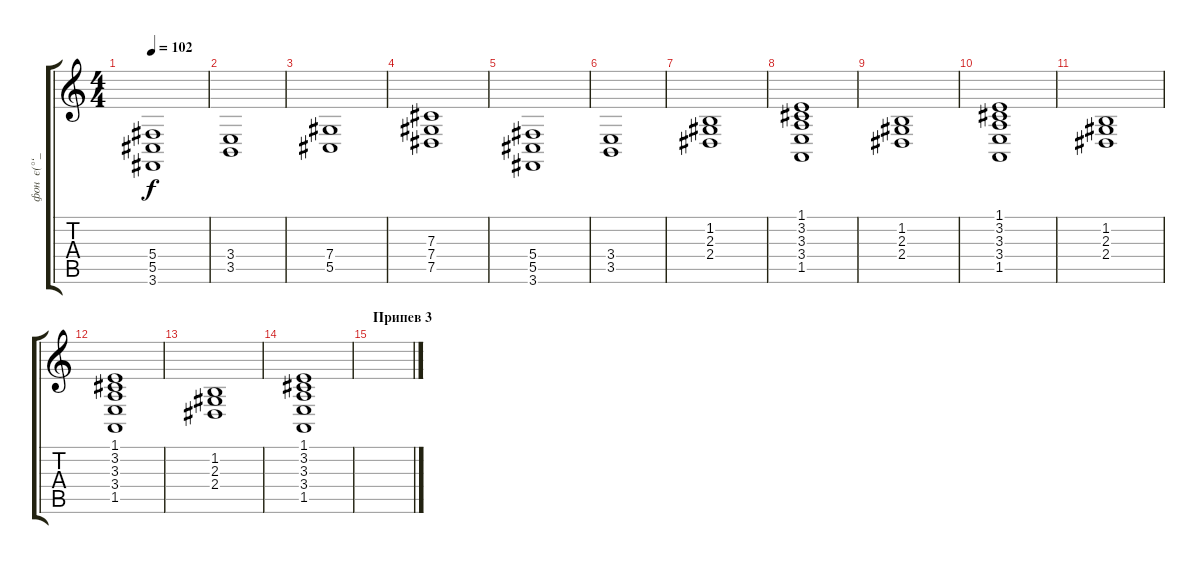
\track ("фон  є(°‘_’°)э" "фон  є(°‘_") {instrument fx6goblins}
\staff {score tabs}
\tuning (Eb4 Bb3 Gb3 Db3 Ab2 Eb2) {hide}
\ts (4 4)
\tempo 102
\clef g2
\ks c
(5.4 5.5 3.6).1{dy f} |
(3.4 3.5).1 |
(7.4 5.5).1 |
(7.3 7.4 7.5).1 |
(5.4 5.5 3.6).1 |
(3.4 3.5).1 |
(1.2 2.3 2.4).1 |
(1.1 3.2 3.3 3.4 1.5).1 |
(1.2 2.3 2.4).1 |
(1.1 3.2 3.3 3.4 1.5).1 |
(1.2 2.3 2.4).1 |
(1.1 3.2 3.3 3.4 1.5).1 |
(1.2 2.3 2.4).1 |
(1.1 3.2 3.3 3.4 1.5).1 |
\section ("" "Припев 3")
